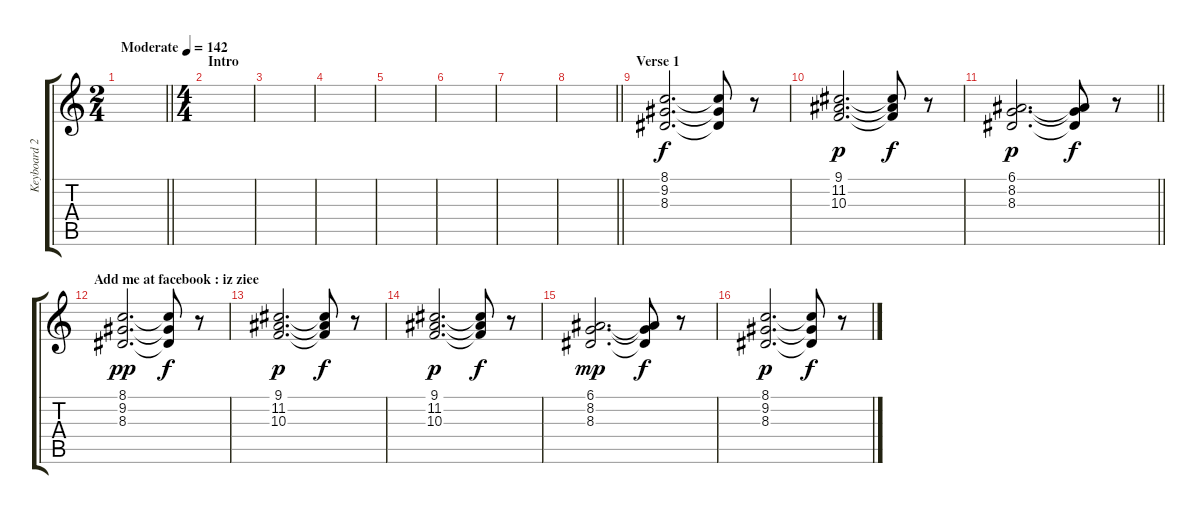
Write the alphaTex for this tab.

\track ("Keyboard 2" "Keyboard 2") {instrument stringensemble1}
\staff {score tabs}
\tuning (E4 B3 G3 D3 A2 E2) {hide}
\ts (2 4)
\tempo (142 "Moderate")
\clef g2
\barLineRight lightlight
\ks c
|
\ts (4 4)
\section ("" "Intro")
|
|
|
|
|
|
\barLineRight lightlight
|
\section ("" "Verse 1")
(8.1 9.2 8.3).2{d} (8.1{t} 9.2{t} 8.3{t}).8{dy f} r.8 |
(9.1 11.2 10.3).2{d dy p} (9.1{t} 11.2{t} 10.3{t}).8{dy f} r.8 |
\barLineRight lightlight
(6.1 8.2 8.3).2{d dy p} (6.1{t} 8.2{t} 8.3{t}).8{dy f} r.8 |
\section ("" "Add me at facebook : iz ziee")
(8.1 9.2 8.3).2{d dy pp} (8.1{t} 9.2{t} 8.3{t}).8{dy f} r.8 |
(9.1 11.2 10.3).2{d dy p} (9.1{t} 11.2{t} 10.3{t}).8{dy f} r.8 |
(9.1 11.2 10.3).2{d dy p} (9.1{t} 11.2{t} 10.3{t}).8{dy f} r.8 |
(6.1 8.2 8.3).2{d dy mp} (6.1{t} 8.2{t} 8.3{t}).8{dy f} r.8 |
(8.1 9.2 8.3).2{d dy p} (8.1{t} 9.2{t} 8.3{t}).8{dy f} r.8
